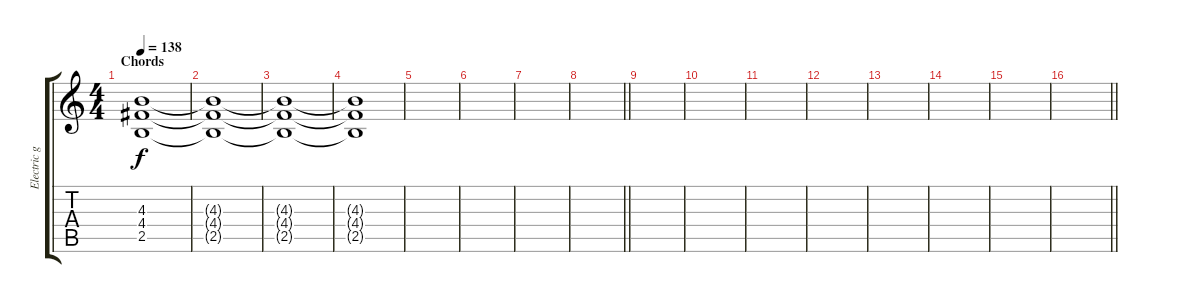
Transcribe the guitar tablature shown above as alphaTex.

\track ("Electric guitar" "Electric g") {instrument electricguitarmuted}
\staff {score tabs}
\tuning (E4 B3 G3 D3 A2 E2) {hide}
\ts (4 4)
\section ("" "Chords")
\tempo 138
\clef g2
\ks c
(4.3 4.4 2.5).1{dy f volume 15 instrument distortionguitar} |
(4.3{t} 4.4{t} 2.5{t}).1 |
(4.3{t} 4.4{t} 2.5{t}).1{volume 8} |
(4.3{t} 4.4{t} 2.5{t}).1 |
|
|
|
\barLineRight lightlight
|
|
|
|
|
|
|
|
\barLineRight lightlight
